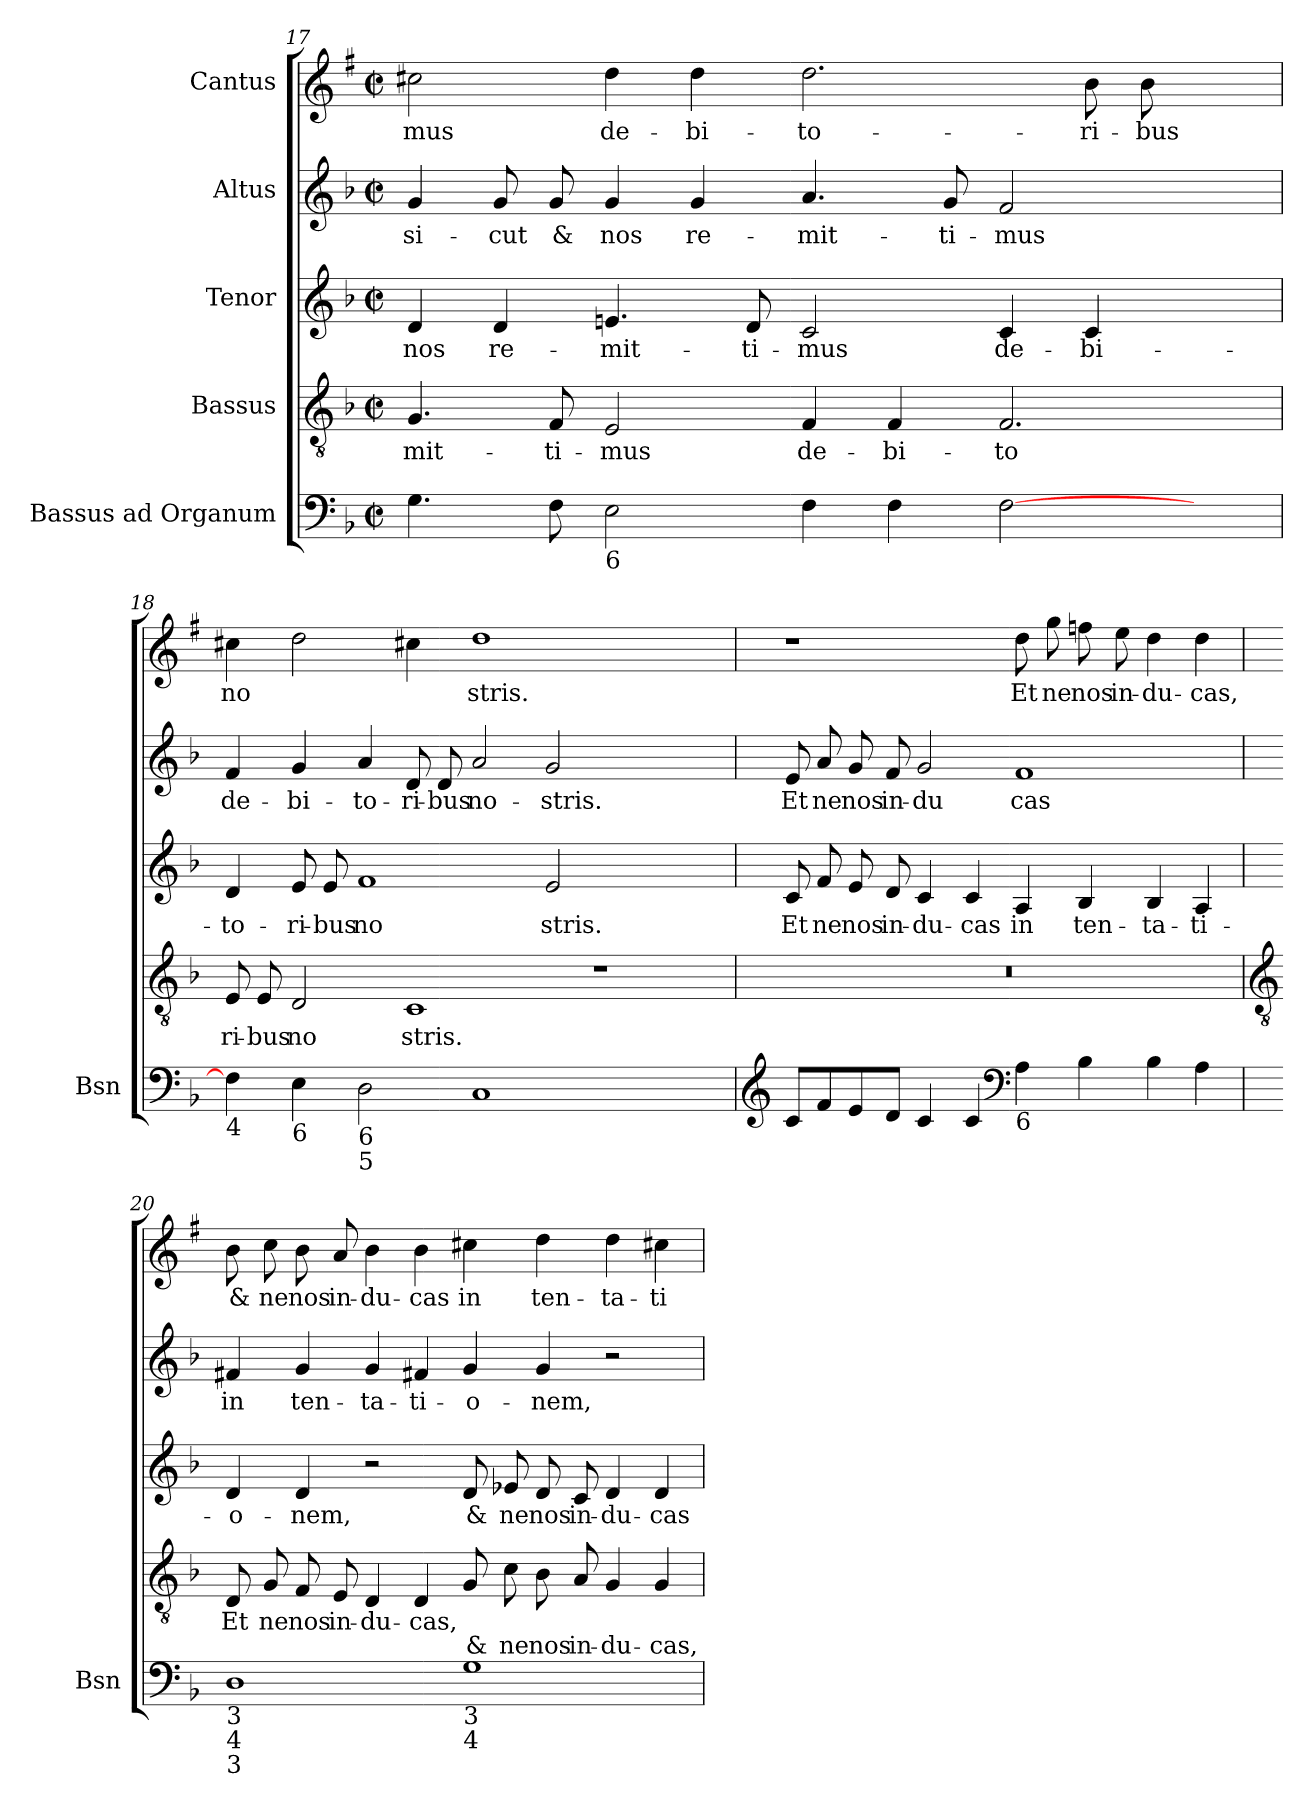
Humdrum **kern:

**kern	**kern	**text	**text	**kern	**text	**kern	**text	**kern	**text
*part5	*part4	*part4	*part4	*part3	*part3	*part2	*part2	*part1	*part1
*staff5	*staff4	*staff4	*staff4	*staff3	*staff3	*staff2	*staff2	*staff1	*staff1
*I"Bassus ad Organum	*I"Bassus	*	*	*I"Tenor	*	*I"Altus	*	*I"Cantus	*
*I'Bsn	*	*	*	*	*	*	*	*	*
!!LO:LB:g=z
*clefF4	*clefGv2	*	*	*clefG2	*	*clefG2	*	*clefG2	*
*	*	*	*	*	*	*	*	*ITrd1c2	*
*k[b-]	*k[b-]	*	*	*k[b-]	*	*k[b-]	*	*k[b-]	*
*F:	*F:	*	*	*F:	*	*F:	*	*F:	*
*M4/2	*M4/2	*	*	*M4/2	*	*M4/2	*	*M4/2	*
*met(c|)	*met(c|)	*	*	*met(c|)	*	*met(c|)	*	*met(c|)	*
=17	=17	=17	=17	=17	=17	=17	=17	=17	=17
!	!	!LO:LY:b	!	!	!LO:LY:b	!	!LO:LY:b	!	!LO:LY:b
4.G	4.G	-mit-	.	4d	nos	4g	si-	2bn	-mus
!	!	!	!	!	!LO:LY:b	!	!LO:LY:b	!	!
.	.	.	.	4d	re-	8g	-cut	.	.
!	!	!LO:LY:b	!	!	!	!	!LO:LY:b	!	!
8F	8F	-ti-	.	.	.	8g	&	.	.
!LO:TX:b:t=6	!	!	!	!	!	!	!	!	!
!	!	!LO:LY:b	!	!	!LO:LY:b	!	!LO:LY:b	!	!LO:LY:b
2E	2E	-mus	.	4.en	-mit-	4g	nos	4cc	de-
!	!	!	!	!	!	!	!LO:LY:b	!	!LO:LY:b
.	.	.	.	.	.	4g	re-	4cc	-bi-
!	!	!	!	!	!LO:LY:b	!	!	!	!
.	.	.	.	8d	-ti-	.	.	.	.
!	!	!LO:LY:b	!	!	!LO:LY:b	!	!LO:LY:b	!	!LO:LY:b
4F	4F	de-	.	2c	-mus	4.a	-mit-	2.cc	-to-
!	!	!LO:LY:b	!	!	!	!	!	!	!
4F	4F	-bi-	.	.	.	.	.	.	.
!	!	!	!	!	!	!	!LO:LY:b	!	!
.	.	.	.	.	.	8g	-ti-	.	.
!	!	!LO:LY:b	!	!	!LO:LY:b	!	!LO:LY:b	!	!
[2F	2.F	-to	.	4c	de-	2f	-mus	.	.
!	!	!	!	!	!LO:LY:b	!	!	!	!LO:LY:b
.	.	.	.	4c	-bi-	.	.	8a	-ri-
!	!	!	!	!	!	!	!	!	!LO:LY:b
.	.	.	.	.	.	.	.	8a	-bus
4ryy	.	.	.	4ryy	.	4ryy	.	4ryy	.
=18	=18	=18	=18	=18	=18	=18	=18	=18	=18
!LO:TX:b:t=4	!	!	!	!	!	!	!	!	!
!	!	!LO:LY:b	!	!	!LO:LY:b	!	!LO:LY:b	!	!LO:LY:b
4F]	8E	ri-	.	4d	-to-	4f	de-	4bn	no
!	!	!LO:LY:b	!	!	!	!	!	!	!
.	8E	-bus	.	.	.	.	.	.	.
!LO:TX:b:t=6	!	!	!	!	!	!	!	!	!
!	!	!LO:LY:b	!	!	!LO:LY:b	!	!LO:LY:b	!	!
4E	2D	no	.	8e	-ri-	4g	-bi-	2cc	.
!	!	!	!	!	!LO:LY:b	!	!	!	!
.	.	.	.	8e	-bus	.	.	.	.
!LO:TX:b:t=6	!	!	!	!	!	!	!	!	!
!LO:TX:b:t=5	!	!	!	!	!	!	!	!	!
!	!	!	!	!	!LO:LY:b	!	!LO:LY:b	!	!
2D	.	.	.	1f	no	4a	-to-	.	.
!	!	!LO:LY:b	!	!	!	!	!LO:LY:b	!	!
.	1C	stris.	.	.	.	8d	-ri-	4bn	.
!	!	!	!	!	!	!	!LO:LY:b	!	!
.	.	.	.	.	.	8d	-bus	.	.
!	!	!	!	!	!	!	!LO:LY:b	!	!LO:LY:b
1C	.	.	.	.	.	2a	no-	1cc	stris.
!	!	!	!	!	!LO:LY:b	!	!LO:LY:b	!	!
.	.	.	.	2e	stris.	2g	-stris.	.	.
.	1r	.	.	.	.	.	.	.	.
2.ryy	.	.	.	2.ryy	.	2.ryy	.	2.ryy	.
=19	=19	=19	=19	=19	=19	=19	=19	=19	=19
*clefG2	*	*	*	*	*	*	*	*	*
!	!	!	!	!	!LO:LY:b	!	!LO:LY:b	!	!
8cL	0r	.	.	8c	Et	8e	Et	1r	.
!	!	!	!	!	!LO:LY:b	!	!LO:LY:b	!	!
8f	.	.	.	8f	ne	8a	ne	.	.
!	!	!	!	!	!LO:LY:b	!	!LO:LY:b	!	!
8e	.	.	.	8e	nos	8g	nos	.	.
!	!	!	!	!	!LO:LY:b	!	!LO:LY:b	!	!
8dJ	.	.	.	8d	in-	8f	in-	.	.
!	!	!	!	!	!LO:LY:b	!	!LO:LY:b	!	!
4c	.	.	.	4c	-du-	2g	-du	.	.
!	!	!	!	!	!LO:LY:b	!	!	!	!
4c	.	.	.	4c	-cas	.	.	.	.
*clefF4	*	*	*	*	*	*	*	*	*
!LO:TX:b:t=6	!	!	!	!	!	!	!	!	!
!	!	!	!	!	!LO:LY:b	!	!LO:LY:b	!	!LO:LY:b
4A	.	.	.	4A	in	1f	cas	8cc	Et
!	!	!	!	!	!	!	!	!	!LO:LY:b
.	.	.	.	.	.	.	.	8ff	ne
!	!	!	!	!	!LO:LY:b	!	!	!	!LO:LY:b
4B-	.	.	.	4B-	ten-	.	.	8ee-X	nos
!	!	!	!	!	!	!	!	!	!LO:LY:b
.	.	.	.	.	.	.	.	8dd	in-
!	!	!	!	!	!LO:LY:b	!	!	!	!LO:LY:b
4B-	.	.	.	4B-	-ta-	.	.	4cc	-du-
!	!	!	!	!	!LO:LY:b	!	!	!	!LO:LY:b
4A	.	.	.	4A	-ti-	.	.	4cc	-cas,
!!LO:LB:g=z
=20	=20	=20	=20	=20	=20	=20	=20	=20	=20
*	*clefGv2	*	*	*	*	*	*	*	*
!LO:TX:b:t=3	!	!	!	!	!	!	!	!	!
!LO:TX:b:t=4	!	!	!	!	!	!	!	!	!
!LO:TX:b:t=3	!	!	!	!	!	!	!	!	!
!	!	!LO:LY:b	!	!	!LO:LY:b	!	!LO:LY:b	!	!LO:LY:b
1D	8D	Et	.	4d	-o-	4f#X	in	8a	&
!	!	!LO:LY:b	!	!	!	!	!	!	!LO:LY:b
.	8G	ne	.	.	.	.	.	8b-	ne
!	!	!LO:LY:b	!	!	!LO:LY:b	!	!LO:LY:b	!	!LO:LY:b
.	8F	nos	.	4d	-nem,	4g	ten-	8a	nos
!	!	!LO:LY:b	!	!	!	!	!	!	!LO:LY:b
.	8E	in-	.	.	.	.	.	8g	in-
!	!	!LO:LY:b	!	!	!	!	!LO:LY:b	!	!LO:LY:b
.	4D	-du-	.	2r	.	4g	-ta-	4a	-du-
!	!	!LO:LY:b	!	!	!	!	!LO:LY:b	!	!LO:LY:b
.	4D	-cas,	.	.	.	4f#X	-ti-	4a	-cas
!LO:TX:b:t=3	!	!	!	!	!	!	!	!	!
!LO:TX:b:t=4	!	!	!	!	!	!	!	!	!
!	!	!	!LO:LY:b	!	!LO:LY:b	!	!LO:LY:b	!	!LO:LY:b
1G	8G	.	&	8d	&	4g	-o-	4bn	in
!	!	!	!LO:LY:b	!	!LO:LY:b	!	!	!	!
.	8c	.	ne	8e-X	ne	.	.	.	.
!	!	!	!LO:LY:b	!	!LO:LY:b	!	!LO:LY:b	!	!LO:LY:b
.	8B-	.	nos	8d	nos	4g	-nem,	4cc	ten-
!	!	!	!LO:LY:b	!	!LO:LY:b	!	!	!	!
.	8A	.	in-	8c	in-	.	.	.	.
!	!	!	!LO:LY:b	!	!LO:LY:b	!	!	!	!LO:LY:b
.	4G	.	-du-	4d	-du-	2r	.	4cc	-ta-
!	!	!	!LO:LY:b	!	!LO:LY:b	!	!	!	!LO:LY:b
.	4G	.	-cas,	4d	-cas	.	.	4bn	-ti-
=	=	=	=	=	=	=	=	=	=
*-	*-	*-	*-	*-	*-	*-	*-	*-	*-
